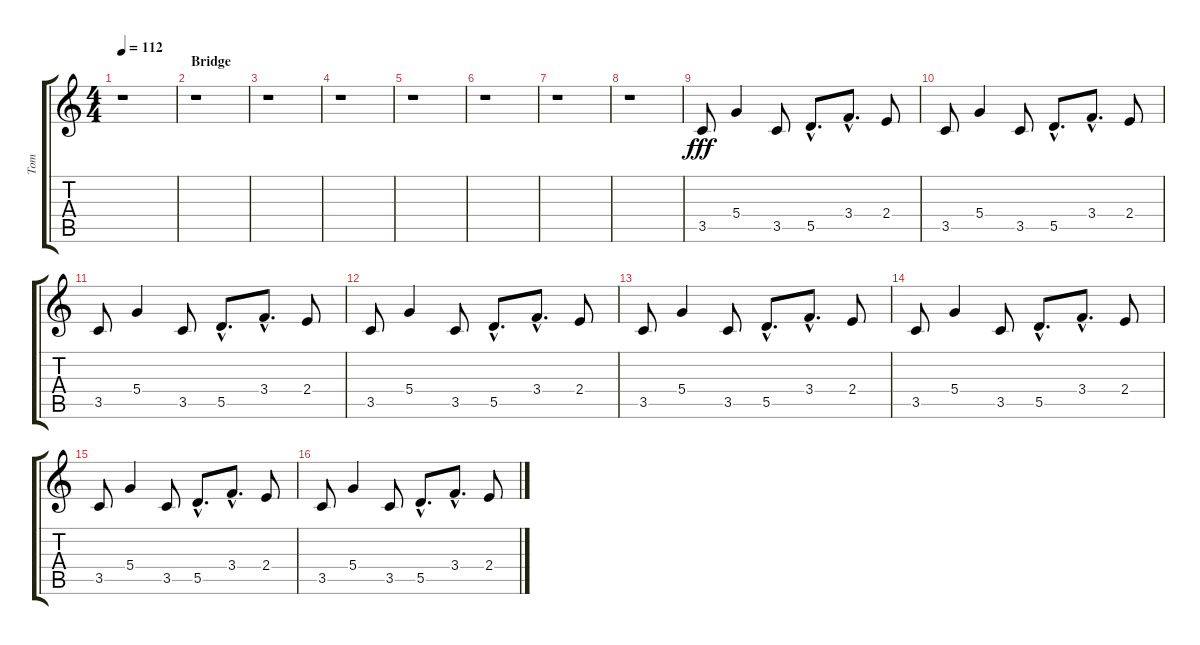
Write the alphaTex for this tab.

\track ("Tom" "Tom") {instrument distortionguitar}
\staff {score tabs}
\tuning (E4 B3 G3 D3 A2 E2) {hide}
\ts (4 4)
\tempo 112
\clef g2
\ks c
r.1{dy f} |
\section ("" "Bridge")
r.1 |
r.1 |
r.1 |
r.1 |
r.1 |
r.1 |
r.1 |
3.5.8{dy fff volume 16} 5.4.4 3.5.8 5.5{hac}.8{d} 3.4{hac}.8{d} 2.4.8 |
3.5.8 5.4.4 3.5.8 5.5{hac}.8{d} 3.4{hac}.8{d} 2.4.8 |
3.5.8 5.4.4 3.5.8 5.5{hac}.8{d} 3.4{hac}.8{d} 2.4.8 |
3.5.8 5.4.4 3.5.8 5.5{hac}.8{d} 3.4{hac}.8{d} 2.4.8 |
3.5.8 5.4.4 3.5.8 5.5{hac}.8{d} 3.4{hac}.8{d} 2.4.8 |
3.5.8 5.4.4 3.5.8 5.5{hac}.8{d} 3.4{hac}.8{d} 2.4.8 |
3.5.8 5.4.4 3.5.8 5.5{hac}.8{d} 3.4{hac}.8{d} 2.4.8 |
3.5.8 5.4.4 3.5.8 5.5{hac}.8{d} 3.4{hac}.8{d} 2.4.8
